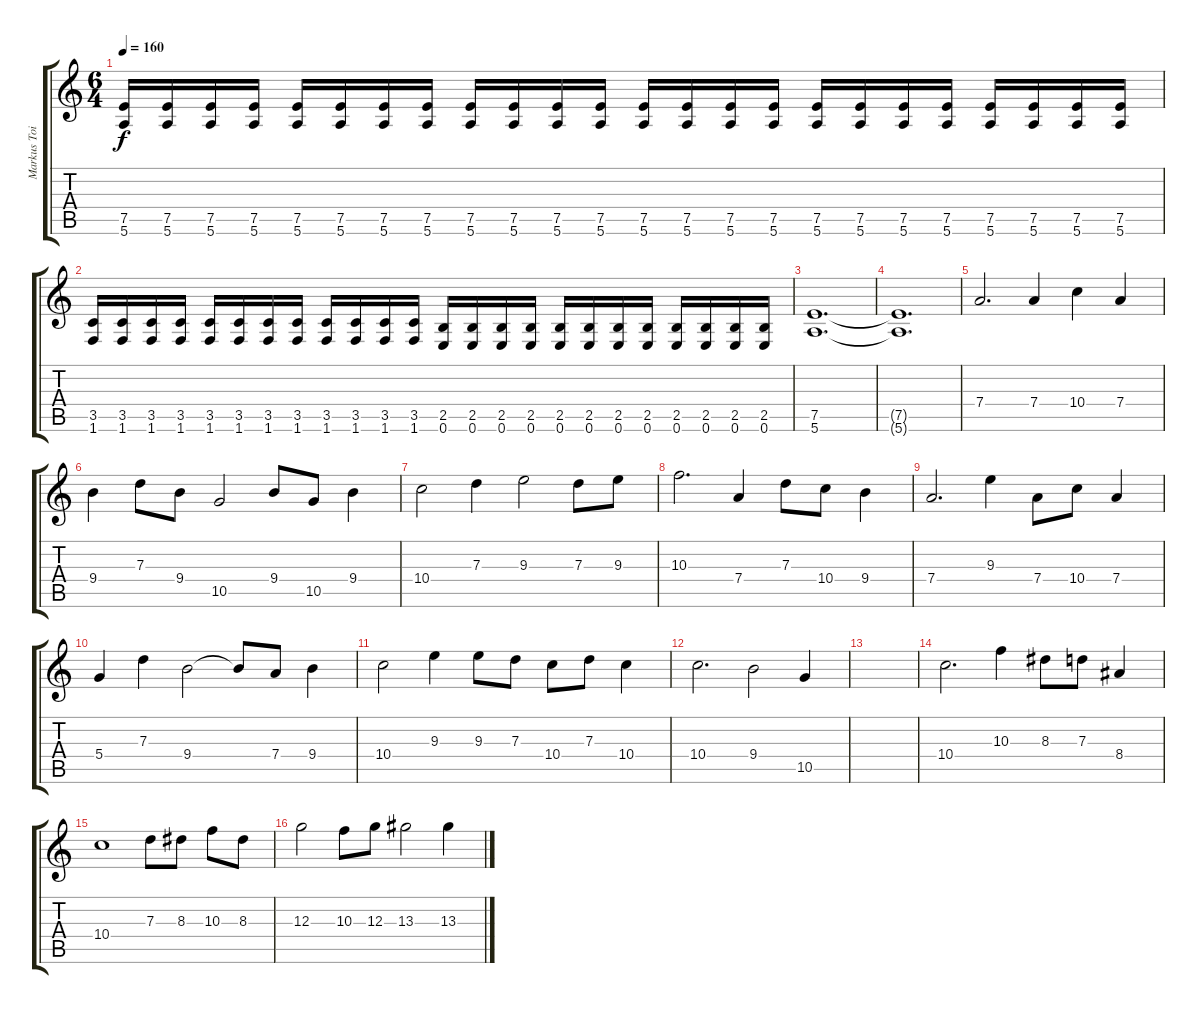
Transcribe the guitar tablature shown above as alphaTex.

\track ("Markus Toivonen" "Markus Toi") {instrument overdrivenguitar}
\staff {score tabs}
\tuning (E4 B3 G3 D3 A2 E2) {hide}
\ts (6 4)
\tempo 160
\clef g2
\ks c
(7.5 5.6).16{dy f} (7.5 5.6).16 (7.5 5.6).16 (7.5 5.6).16 (7.5 5.6).16 (7.5 5.6).16 (7.5 5.6).16 (7.5 5.6).16 (7.5 5.6).16 (7.5 5.6).16 (7.5 5.6).16 (7.5 5.6).16 (7.5 5.6).16 (7.5 5.6).16 (7.5 5.6).16 (7.5 5.6).16 (7.5 5.6).16 (7.5 5.6).16 (7.5 5.6).16 (7.5 5.6).16 (7.5 5.6).16 (7.5 5.6).16 (7.5 5.6).16 (7.5 5.6).16 |
(3.5 1.6).16 (3.5 1.6).16 (3.5 1.6).16 (3.5 1.6).16 (3.5 1.6).16 (3.5 1.6).16 (3.5 1.6).16 (3.5 1.6).16 (3.5 1.6).16 (3.5 1.6).16 (3.5 1.6).16 (3.5 1.6).16 (2.5 0.6).16 (2.5 0.6).16 (2.5 0.6).16 (2.5 0.6).16 (2.5 0.6).16 (2.5 0.6).16 (2.5 0.6).16 (2.5 0.6).16 (2.5 0.6).16 (2.5 0.6).16 (2.5 0.6).16 (2.5 0.6).16 |
(7.5 5.6).1{d} |
(7.5{t} 5.6{t}).1{d} |
7.4.2{d} 7.4.4 10.4.4 7.4.4 |
9.4.4 7.3.8 9.4.8 10.5.2 9.4.8 10.5.8 9.4.4 |
10.4.2 7.3.4 9.3.2 7.3.8 9.3.8 |
10.3.2{d} 7.4.4 7.3.8 10.4.8 9.4.4 |
7.4.2{d} 9.3.4 7.4.8 10.4.8 7.4.4 |
5.4.4 7.3.4 9.4.2 9.4{t}.8 7.4.8 9.4.4 |
10.4.2 9.3.4 9.3.8 7.3.8 10.4.8 7.3.8 10.4.4 |
10.4.2{d} 9.4.2 10.5.4 |
|
10.4.2{d} 10.3.4 8.3.8 7.3.8 8.4.4 |
10.4.1 7.3.8 8.3.8 10.3.8 8.3.8 |
12.3.2 10.3.8 12.3.8 13.3.2 13.3.4
